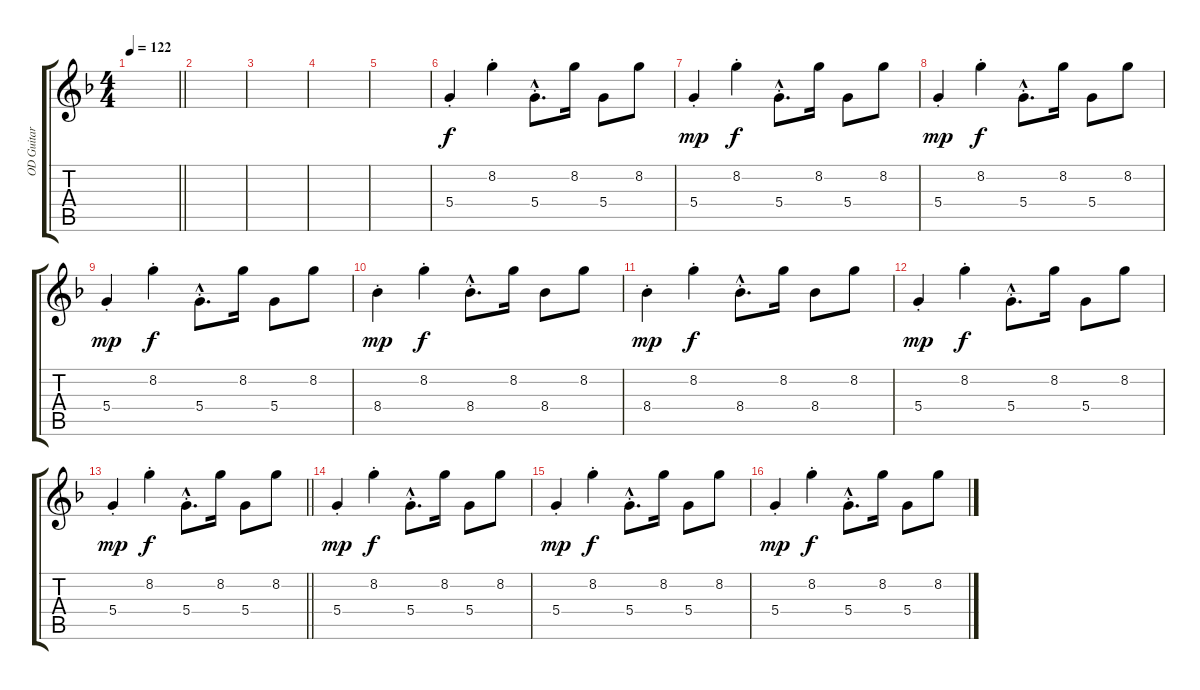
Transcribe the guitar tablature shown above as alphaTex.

\track ("OD Guitar" "OD Guitar") {instrument overdrivenguitar}
\staff {score tabs}
\tuning (E4 B3 G3 D3 A2 E2) {hide}
\ts (4 4)
\tempo 122
\clef g2
\barLineRight lightlight
\ks f
|
|
|
|
|
5.4{st}.4 8.2{st}.4{dy f} 5.4{hac st}.8{d} 8.2.16 5.4.8 8.2.8 |
5.4{st}.4{dy mp} 8.2{st}.4{dy f} 5.4{hac st}.8{d} 8.2.16 5.4.8 8.2.8 |
5.4{st}.4{dy mp} 8.2{st}.4{dy f} 5.4{hac st}.8{d} 8.2.16 5.4.8 8.2.8 |
5.4{st}.4{dy mp} 8.2{st}.4{dy f} 5.4{hac st}.8{d} 8.2.16 5.4.8 8.2.8 |
8.4{st}.4{dy mp} 8.2{st}.4{dy f} 8.4{hac st}.8{d} 8.2.16 8.4.8 8.2.8 |
8.4{st}.4{dy mp} 8.2{st}.4{dy f} 8.4{hac st}.8{d} 8.2.16 8.4.8 8.2.8 |
5.4{st}.4{dy mp} 8.2{st}.4{dy f} 5.4{hac st}.8{d} 8.2.16 5.4.8 8.2.8 |
\barLineRight lightlight
5.4{st}.4{dy mp} 8.2{st}.4{dy f} 5.4{hac st}.8{d} 8.2.16 5.4.8 8.2.8 |
5.4{st}.4{dy mp} 8.2{st}.4{dy f} 5.4{hac st}.8{d} 8.2.16 5.4.8 8.2.8 |
5.4{st}.4{dy mp} 8.2{st}.4{dy f} 5.4{hac st}.8{d} 8.2.16 5.4.8 8.2.8 |
5.4{st}.4{dy mp} 8.2{st}.4{dy f} 5.4{hac st}.8{d} 8.2.16 5.4.8 8.2.8
